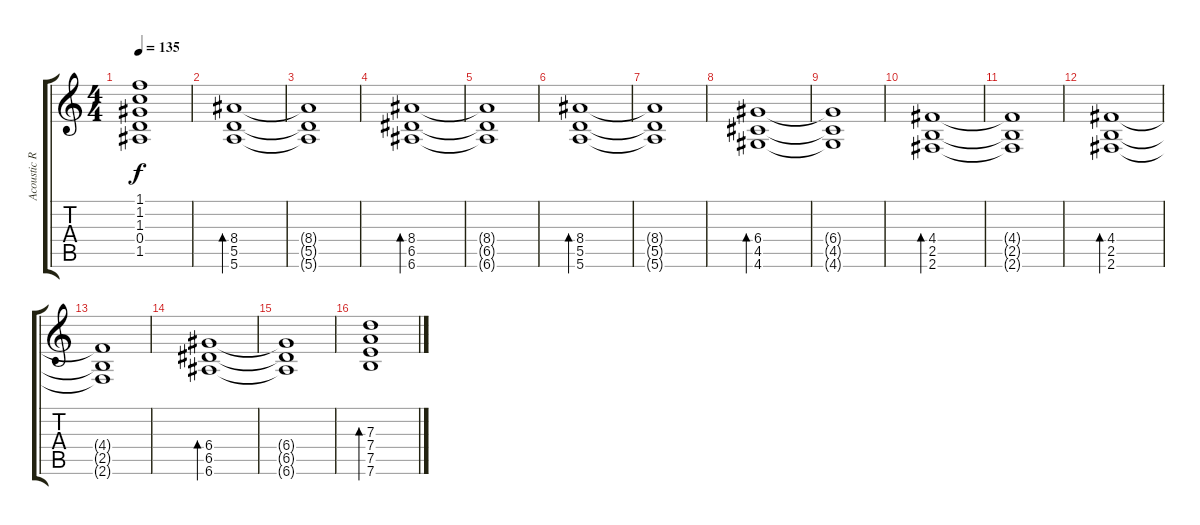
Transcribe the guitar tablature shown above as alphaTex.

\track ("Acoustic Rhytm" "Acoustic R") {instrument acousticguitarsteel}
\staff {score tabs}
\tuning (E4 B3 G3 D3 A2 E2) {hide}
\ts (4 4)
\tempo 135
\clef g2
\ks c
(1.1{t} 1.2{t} 1.3{t} 0.4{t} 1.5{t}).1{dy f} |
(8.4 5.5 5.6).1{bd 240} |
(8.4{t} 5.5{t} 5.6{t}).1 |
(8.4 6.5 6.6).1{bd 240} |
(8.4{t} 6.5{t} 6.6{t}).1 |
(8.4 5.5 5.6).1{bd 240} |
(8.4{t} 5.5{t} 5.6{t}).1 |
(6.4 4.5 4.6).1{bd 240} |
(6.4{t} 4.5{t} 4.6{t}).1 |
(4.4 2.5 2.6).1{bd 240} |
(4.4{t} 2.5{t} 2.6{t}).1 |
(4.4 2.5 2.6).1{bd 240} |
(4.4{t} 2.5{t} 2.6{t}).1 |
(6.4 6.5 6.6).1{bd 240} |
(6.4{t} 6.5{t} 6.6{t}).1 |
(7.3 7.4 7.5 7.6).1{bd 240}
